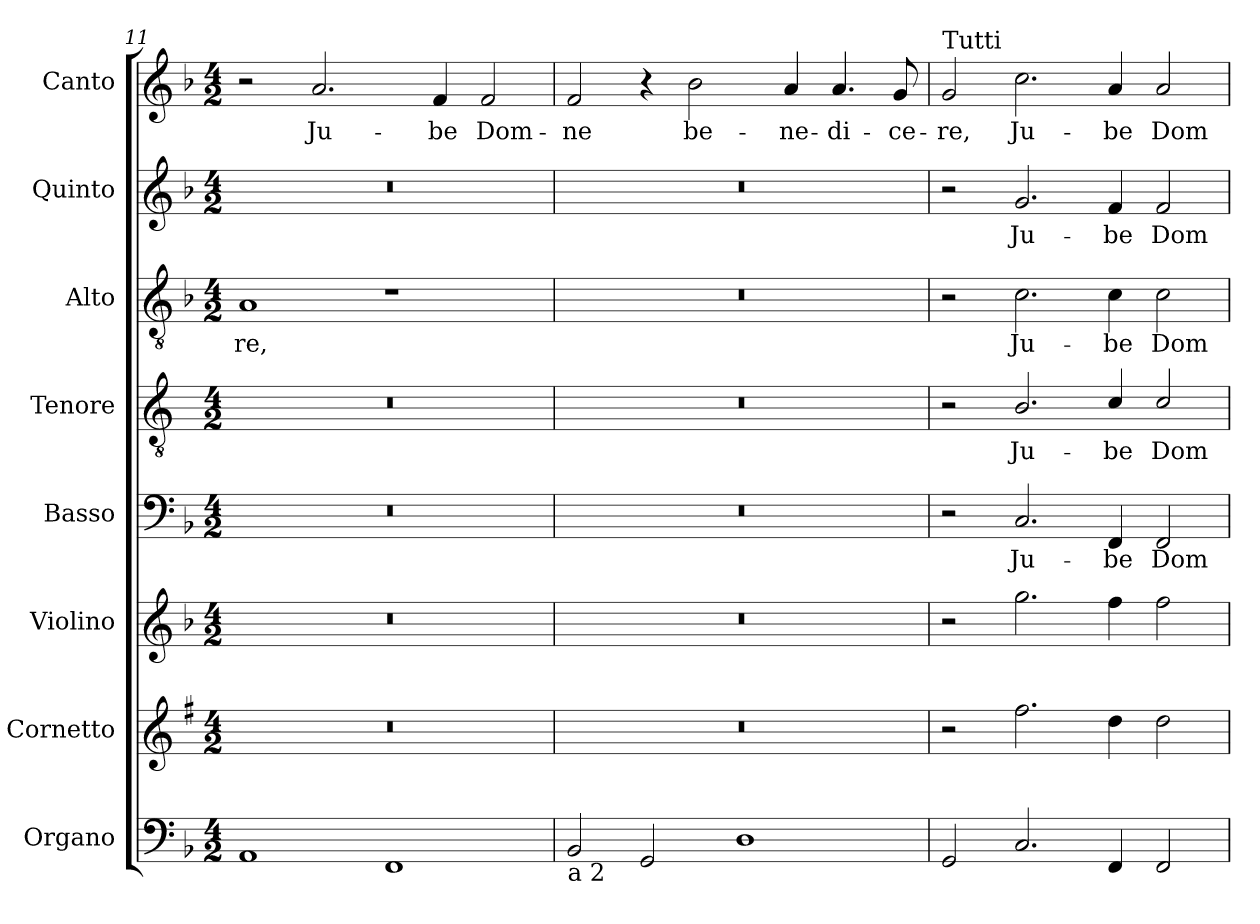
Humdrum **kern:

**kern	**kern	**kern	**kern	**text	**kern	**text	**kern	**text	**kern	**text	**kern	**text
*part8	*part7	*part6	*part5	*part5	*part4	*part4	*part3	*part3	*part2	*part2	*part1	*part1
*staff8	*staff7	*staff6	*staff5	*staff5	*staff4	*staff4	*staff3	*staff3	*staff2	*staff2	*staff1	*staff1
*I"Organo	*I"Cornetto	*I"Violino	*I"Basso	*	*I"Tenore	*	*I"Alto	*	*I"Quinto	*	*I"Canto	*
*I'Or	*I'Cto.	*I'Vln.	*I'B	*	*I'T	*	*I'A	*	*	*	*I'C	*
*clefF4	*clefG2	*clefG2	*clefF4	*	*clefGv2	*	*clefGv2	*	*clefG2	*	*clefG2	*
*	*ITrd1c2	*	*	*	*ITrd4c7	*	*	*	*	*	*	*
*k[b-]	*k[b-]	*k[b-]	*k[b-]	*	*k[b-]	*	*k[b-]	*	*k[b-]	*	*k[b-]	*
*F:	*F:	*F:	*F:	*	*F:	*	*F:	*	*F:	*	*F:	*
*M4/2	*M4/2	*M4/2	*M4/2	*	*M4/2	*	*M4/2	*	*M4/2	*	*M4/2	*
=11	=11	=11	=11	=11	=11	=11	=11	=11	=11	=11	=11	=11
!	!	!	!	!	!	!	!	!LO:LY:b	!	!	!	!
1AA	0r	0r	0r	.	0r	.	1A	-re,	0r	.	2r	.
!	!	!	!	!	!	!	!	!	!	!	!	!LO:LY:b
.	.	.	.	.	.	.	.	.	.	.	2.a/	Ju-
1FF	.	.	.	.	.	.	1r	.	.	.	.	.
!	!	!	!	!	!	!	!	!	!	!	!	!LO:LY:b
.	.	.	.	.	.	.	.	.	.	.	4f/	-be
!	!	!	!	!	!	!	!	!	!	!	!	!LO:LY:b
.	.	.	.	.	.	.	.	.	.	.	2f/	Dom-
=12	=12	=12	=12	=12	=12	=12	=12	=12	=12	=12	=12	=12
!LO:TX:b:t=a 2	!	!	!	!	!	!	!	!	!	!	!	!
!	!	!	!	!	!	!	!	!	!	!	!	!LO:LY:b
2BB-/	0r	0r	0r	.	0r	.	0r	.	0r	.	2f/	-ne
2GG/	.	.	.	.	.	.	.	.	.	.	4r	.
!	!	!	!	!	!	!	!	!	!	!	!	!LO:LY:b
.	.	.	.	.	.	.	.	.	.	.	2b-\	be-
1D	.	.	.	.	.	.	.	.	.	.	.	.
!	!	!	!	!	!	!	!	!	!	!	!	!LO:LY:b
.	.	.	.	.	.	.	.	.	.	.	4a/	-ne-
!	!	!	!	!	!	!	!	!	!	!	!	!LO:LY:b
.	.	.	.	.	.	.	.	.	.	.	4.a/	-di-
!	!	!	!	!	!	!	!	!	!	!	!	!LO:LY:b
.	.	.	.	.	.	.	.	.	.	.	8g/	-ce-
!!LO:LB:g=z
=13	=13	=13	=13	=13	=13	=13	=13	=13	=13	=13	=13	=13
!	!	!	!	!	!	!	!	!	!	!	!LO:TX:a:t=Tutti	!
!	!	!	!	!	!	!	!	!	!	!	!	!LO:LY:b
2GG/	2r	2r	2r	.	2r	.	2r	.	2r	.	2g/	-re,
!	!	!	!	!LO:LY:b	!	!LO:LY:b	!	!LO:LY:b	!	!LO:LY:b	!	!LO:LY:b
2.C/	2.ee\	2.gg\	2.C/	Ju-	2.E/	Ju-	2.c\	Ju-	2.g/	Ju-	2.cc\	Ju-
!	!	!	!	!LO:LY:b	!	!LO:LY:b	!	!LO:LY:b	!	!LO:LY:b	!	!LO:LY:b
4FF/	4cc\	4ff\	4FF/	-be	4F/	-be	4c\	-be	4f/	-be	4a/	-be
!	!	!	!	!LO:LY:b	!	!LO:LY:b	!	!LO:LY:b	!	!LO:LY:b	!	!LO:LY:b
2FF/	2cc\	2ff\	2FF/	Dom-	2F/	Dom-	2c\	Dom-	2f/	Dom-	2a/	Dom-
=	=	=	=	=	=	=	=	=	=	=	=	=
*-	*-	*-	*-	*-	*-	*-	*-	*-	*-	*-	*-	*-
